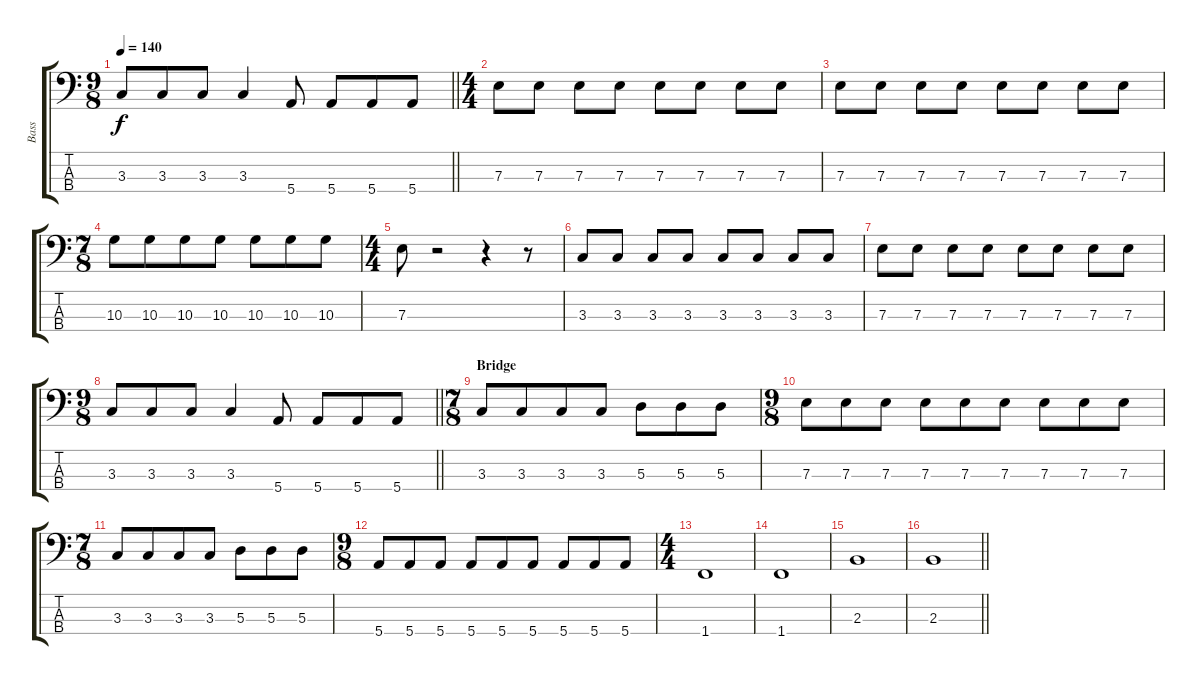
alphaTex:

\track ("Bass" "Bass") {instrument electricbassfinger}
\staff {score tabs}
\tuning (G2 D2 A1 E1) {hide}
\ts (9 8)
\tempo 140
\clef f4
\barLineRight lightlight
\ks c
3.3.8{dy f} 3.3.8 3.3.8 3.3.4 5.4.8 5.4.8 5.4.8 5.4.8 |
\ts (4 4)
\section ("" "")
7.3.8 7.3.8 7.3.8 7.3.8 7.3.8 7.3.8 7.3.8 7.3.8 |
7.3.8 7.3.8 7.3.8 7.3.8 7.3.8 7.3.8 7.3.8 7.3.8 |
\ts (7 8)
10.3.8 10.3.8 10.3.8 10.3.8 10.3.8 10.3.8 10.3.8 |
\ts (4 4)
7.3.8 r.2 r.4 r.8 |
3.3.8 3.3.8 3.3.8 3.3.8 3.3.8 3.3.8 3.3.8 3.3.8 |
7.3.8 7.3.8 7.3.8 7.3.8 7.3.8 7.3.8 7.3.8 7.3.8 |
\ts (9 8)
\barLineRight lightlight
3.3.8 3.3.8 3.3.8 3.3.4 5.4.8 5.4.8 5.4.8 5.4.8 |
\ts (7 8)
\section ("" "Bridge")
3.3.8 3.3.8 3.3.8 3.3.8 5.3.8 5.3.8 5.3.8 |
\ts (9 8)
7.3.8 7.3.8 7.3.8 7.3.8 7.3.8 7.3.8 7.3.8 7.3.8 7.3.8 |
\ts (7 8)
3.3.8 3.3.8 3.3.8 3.3.8 5.3.8 5.3.8 5.3.8 |
\ts (9 8)
5.4.8 5.4.8 5.4.8 5.4.8 5.4.8 5.4.8 5.4.8 5.4.8 5.4.8 |
\ts (4 4)
1.4.1 |
1.4.1 |
2.3.1 |
\barLineRight lightlight
2.3.1
